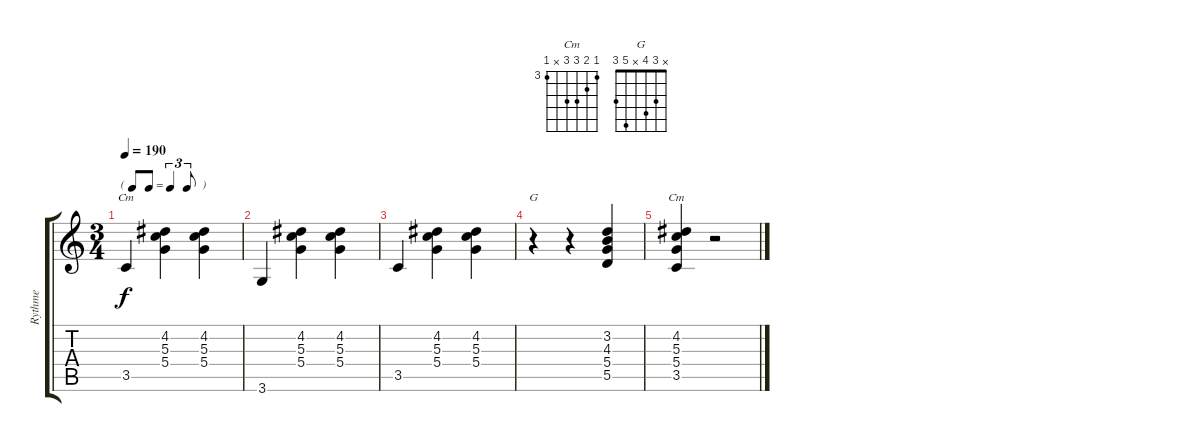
\track ("Rythme" "Rythme") {instrument acousticguitarnylon}
\staff {score tabs}
\tuning (E4 B3 G3 D3 A2 E2) {hide}
\chord ("Cm" 3 4 5 x 3 x)
\chord ("G" x 3 4 x 5 3)
\chord ("Cm" 3 4 5 5 x 3) {firstfret 3}
\ts (3 4)
\tf triplet8th
\tempo 190
\clef g2
\ks c
3.5.4{ch "Cm" dy f} (4.2 5.3 5.4).4 (4.2 5.3 5.4).4 |
3.6.4 (4.2 5.3 5.4).4 (4.2 5.3 5.4).4 |
3.5.4 (4.2 5.3 5.4).4 (4.2 5.3 5.4).4 |
r.4{ch "G"} r.4 (3.2 4.3 5.4 5.5).4 |
(4.2 5.3 5.4 3.5).4{ch "Cm"} r.2
